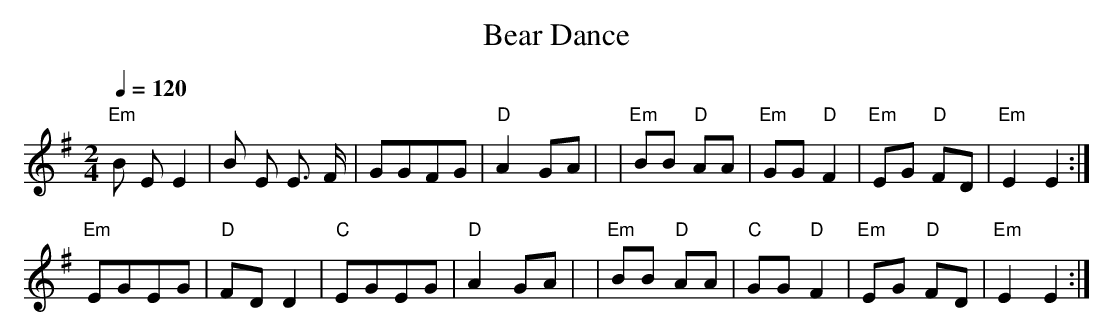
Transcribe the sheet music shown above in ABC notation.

X:1
T:Bear Dance
M:2/4
L:1/16
Q:1/4=120
K:Em
"Em" B2 E2 E4| B2 E2 E3 F| G2G2F2G2|"D" A4G2A2| \
|"Em" B2B2 "D" A2A2|"Em" G2G2 "D" F4|"Em" E2G2 "D" F2D2|"Em" E4 E4:|
"Em" E2G2E2G2|"D" F2D2D4|"C" E2G2E2G2|"D" A4G2A2| \
|"Em" B2B2 "D" A2A2|"C" G2G2 "D" F4|"Em" E2G2 "D" F2D2|"Em" E4 E4:|
